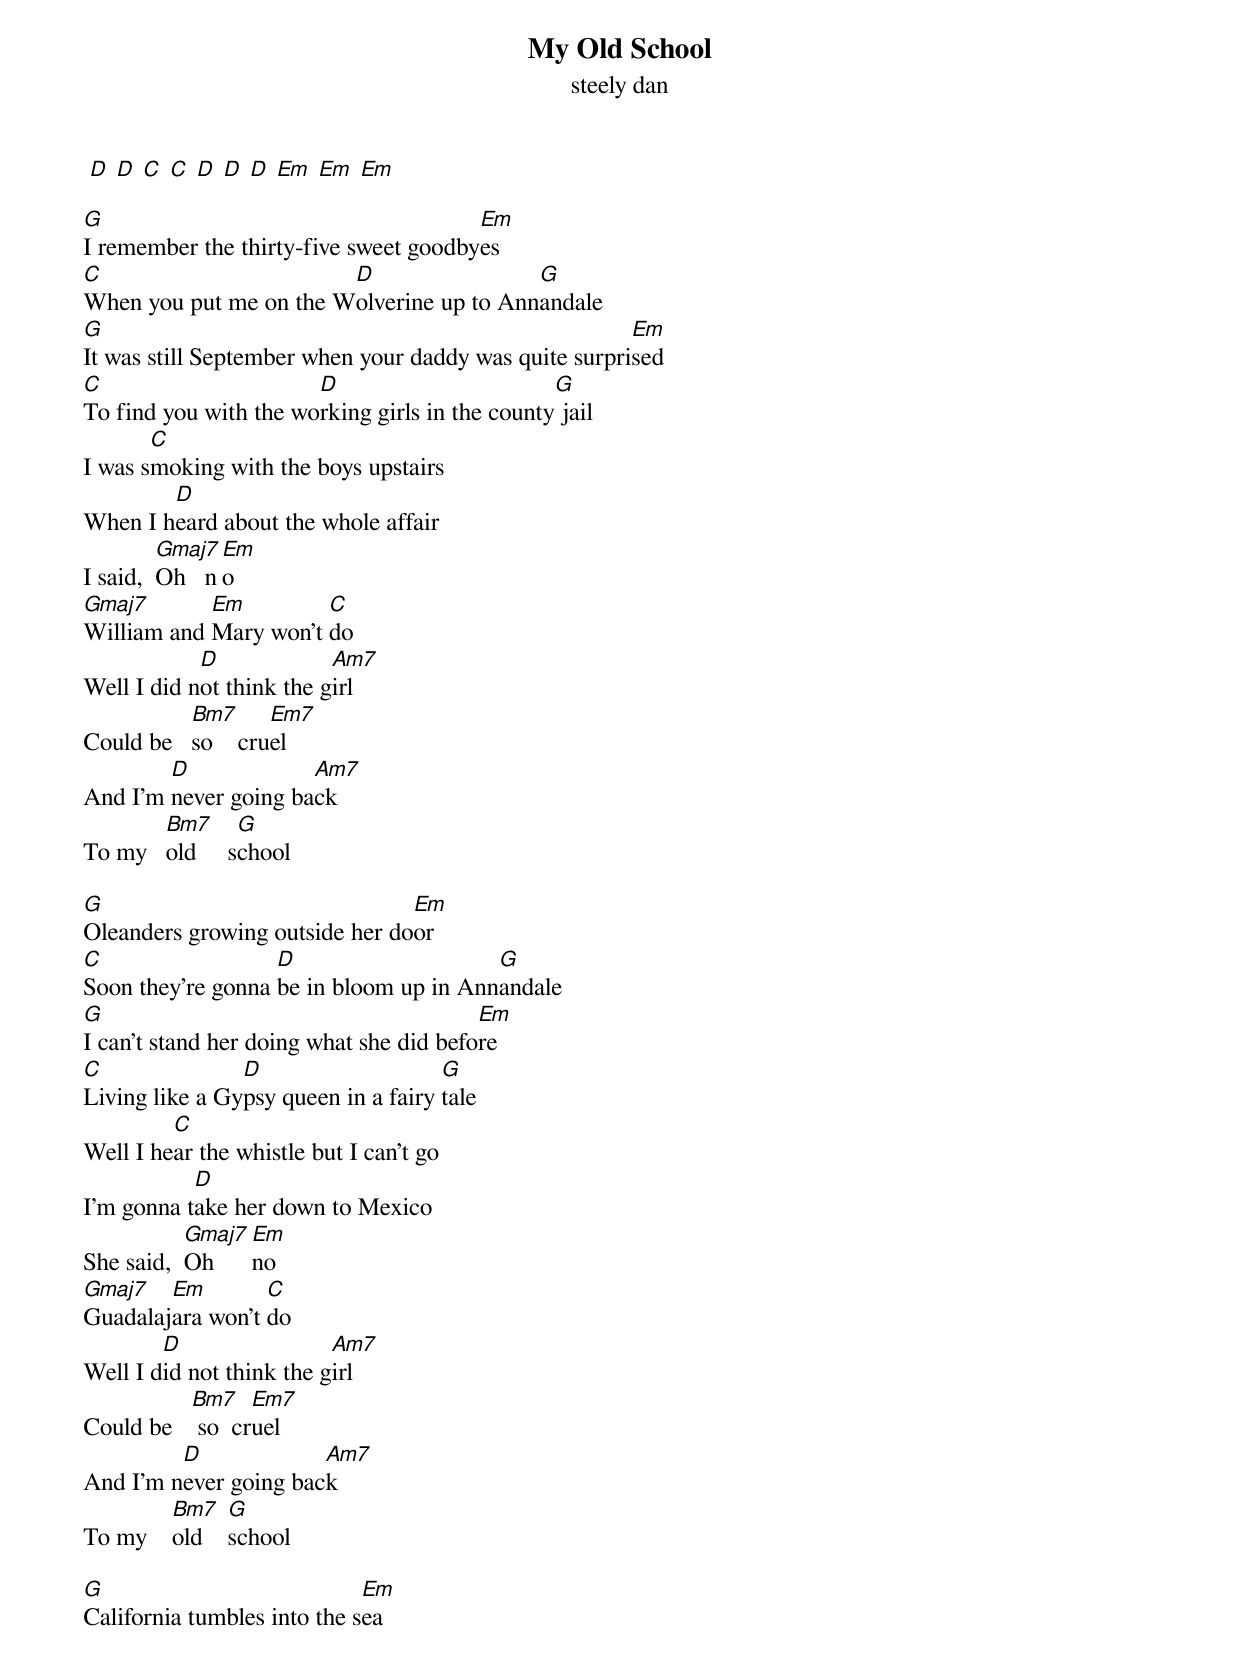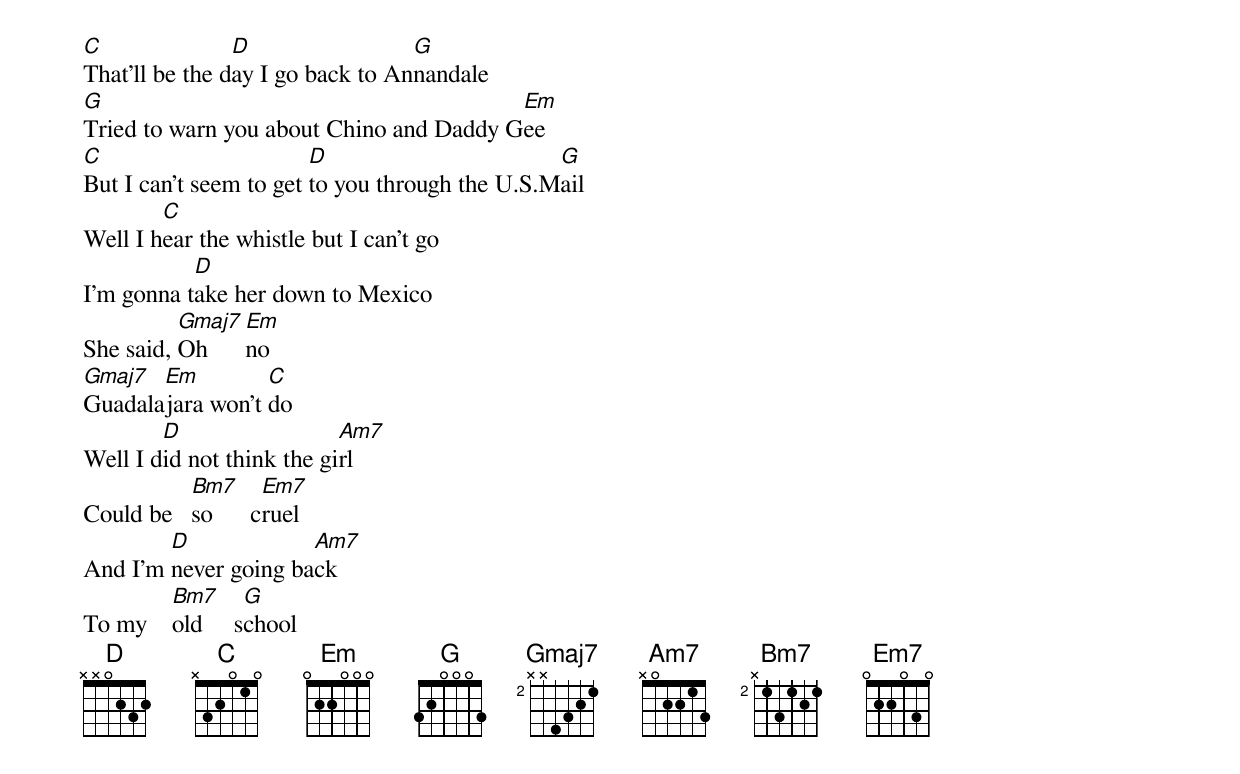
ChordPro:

{title: My Old School}
{subtitle: steely dan}

 [D] [D] [C] [C] [D] [D] [D] [Em] [Em] [Em]

[G]I remember the thirty-five sweet goodby[Em]es
[C]When you put me on the W[D]olverine up to Ann[G]andale
[G]It was still September when your daddy was quite surpri[Em]sed
[C]To find you with the wo[D]rking girls in the county[G] jail
I was s[C]moking with the boys upstairs
When I h[D]eard about the whole affair
I said,  [Gmaj7]Oh   n[Em]o
[Gmaj7]William and [Em]Mary won't [C]do
Well I did n[D]ot think the g[Am7]irl
Could be   [Bm7]so    cru[Em7]el
And I'm [D]never going ba[Am7]ck
To my   [Bm7]old     s[G]chool

[G]Oleanders growing outside her do[Em]or
[C]Soon they're gonna [D]be in bloom up in Ann[G]andale
[G]I can't stand her doing what she did befo[Em]re
[C]Living like a Gy[D]psy queen in a fairy [G]tale
Well I he[C]ar the whistle but I can't go
I'm gonna t[D]ake her down to Mexico
She said,  [Gmaj7]Oh      [Em]no
[Gmaj7]Guadalaj[Em]ara won't [C]do
Well I d[D]id not think the g[Am7]irl
Could be   [Bm7] so  cr[Em7]uel
And I'm n[D]ever going bac[Am7]k
To my    [Bm7]old    [G]school

[G]California tumbles into the s[Em]ea
[C]That'll be the d[D]ay I go back to An[G]nandale
[G]Tried to warn you about Chino and Daddy G[Em]ee
[C]But I can't seem to get [D]to you through the U.S.M[G]ail
Well I h[C]ear the whistle but I can't go
I'm gonna t[D]ake her down to Mexico
She said, [Gmaj7]Oh      [Em]no
[Gmaj7]Guadala[Em]jara won't [C]do
Well I d[D]id not think the gi[Am7]rl
Could be   [Bm7]so      c[Em7]ruel
And I'm [D]never going ba[Am7]ck
To my    [Bm7]old     s[G]chool
